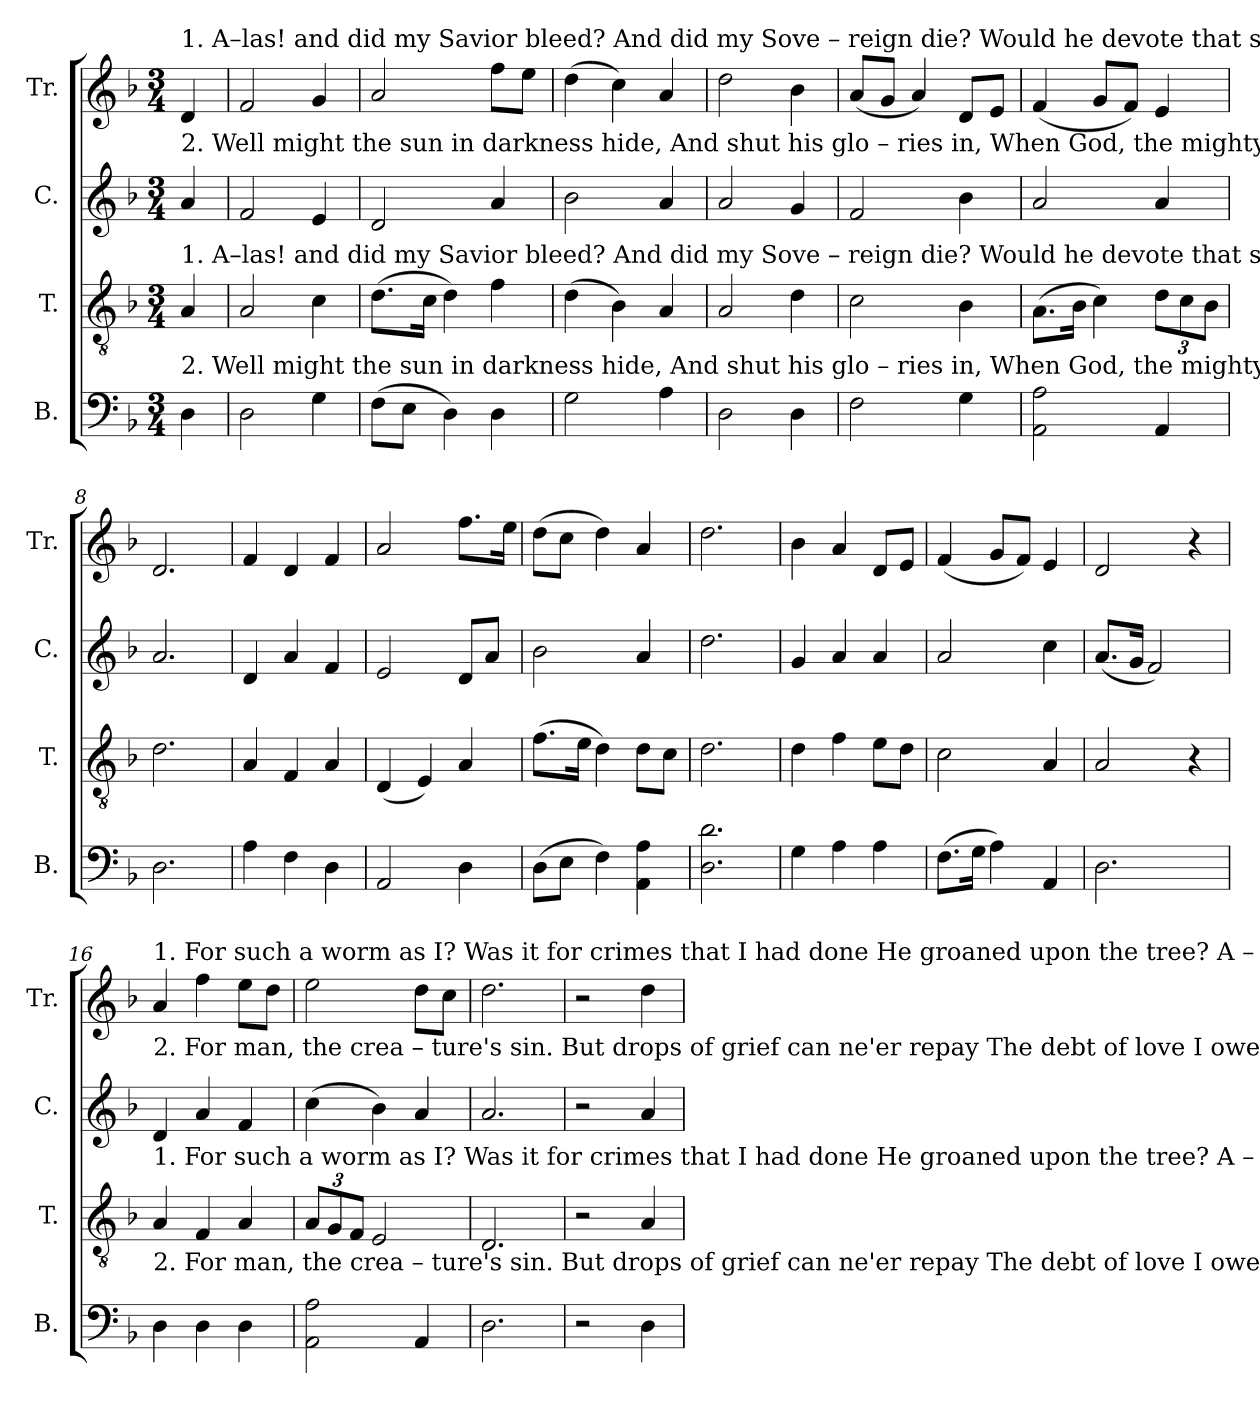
**kern	**kern	**kern	**kern
*part4	*part3	*part2	*part1
*staff4	*staff3	*staff2	*staff1
*I"B.	*I"T.	*I"C.	*I"Tr.
*I'B.	*I'T.	*I'C.	*I'Tr.
*clefF4	*clefGv2	*clefG2	*clefG2
*k[b-]	*k[b-]	*k[b-]	*k[b-]
*M3/4	*M3/4	*M3/4	*M3/4
*MM80	*MM80	*MM80	*MM80
=1	=1	=1	=1
!	!	!	!LO:TX:a:t=1. A–las!  and  did        my  Savior  bleed?  And  did      my      Sove    –    reign  die?  Would he devote  that      sa     –     cred  head  For  such  a   worm        as     I?
!	!	!	!LO:TX:b:t=2. Well might the sun   in  darkness  hide,  And  shut    his       glo       –     ries    in,   When God, the mighty    Ma   –      ker,   died  For  man, the crea  –  ture's  sin.
!	!LO:TX:a:t=1. A–las!  and  did        my  Savior  bleed?  And  did      my      Sove    –    reign  die?  Would he devote  that      sa     –     cred  head  For  such  a   worm        as     I?	!	!
!	!LO:TX:b:t=2. Well might the sun   in  darkness  hide,  And  shut    his       glo       –     ries    in,   When God, the mighty    Ma   –      ker,   died  For  man, the crea  –  ture's  sin.	!	!
4D!\	4A!/	4a!/	4d!/
=2	=2	=2	=2
2D!\	2A!/	2f!/	2f!/
4G!\	4c!\	4e!/	4g!/
=3	=3	=3	=3
(8F!\L	(8.d!\L	2d!/	2a!/
8E!\J	.	.	.
.	16c!\Jk	.	.
4D!\)	4d!\)	.	.
4D!\	4f!\	4a!/	8ff!\L
.	.	.	8ee!\J
=4	=4	=4	=4
2G!\	(4d!\	2b-!\	(4dd!\
.	4B-!\)	.	4cc!\)
4A!\	4A!/	4a!/	4a!/
=5	=5	=5	=5
2D!\	2A!/	2a!/	2dd!\
4D!\	4d!\	4g!/	4b-!\
=6	=6	=6	=6
2F!\	2c!\	2f!/	(8a!/L
.	.	.	8g!/J
.	.	.	4a!/)
4G!\	4B-!\	4b-!\	8d!/L
.	.	.	8e!/J
=7	=7	=7	=7
2AA!\ 2A!\	(8.A!\L	2a!/	(4f!/
.	16B-!\Jk	.	.
.	4c!\)	.	8g!/L
.	.	.	8f!/J)
*	*Xbrackettup	*	*
4AA!/	12d!\L	4a!/	4e!/
.	12c!\	.	.
.	12B-!\J	.	.
=8	=8	=8	=8
2.D!\	2.d!\	2.a!/	2.d!/
=9	=9	=9	=9
4A!\	4A!/	4d!/	4f!/
4F!\	4F!/	4a!/	4d!/
4D!\	4A!/	4f!/	4f!/
=10	=10	=10	=10
2AA!/	(4D!/	2e!/	2a!/
.	4E!/)	.	.
4D!\	4A!/	8d!/L	8.ff!\L
.	.	8a!/J	.
.	.	.	16ee!\Jk
=11	=11	=11	=11
(8D!\L	(8.f!\L	2b-!\	(8dd!\L
8E!\J	.	.	8cc!\J
.	16e!\Jk	.	.
4F!\)	4d!\)	.	4dd!\)
4AA!\ 4A!\	8d!\L	4a!/	4a!/
.	8c!\J	.	.
=12	=12	=12	=12
2.D!\ 2.d!\	2.d!\	2.dd!\	2.dd!\
=13	=13	=13	=13
4G!\	4d!\	4g!/	4b-!\
4A!\	4f!\	4a!/	4a!/
4A!\	8e!\L	4a!/	8d!/L
.	8d!\J	.	8e!/J
=14	=14	=14	=14
(8.F!\L	2c!\	2a!/	(4f!/
16G!\Jk	.	.	.
4A!\)	.	.	8g!/L
.	.	.	8f!/J)
4AA!/	4A!/	4cc!\	4e!/
=15	=15	=15	=15
2.D!\	2A!/	(8.a!/L	2d!/
.	.	16g!/Jk	.
.	.	2f!/)	.
.	4r	.	4r
!!LO:LB:g=z
=16	=16	=16	=16
!	!	!	!LO:TX:a:t=1. For such a   worm           as        I?           Was it for crimes that I had done  He groaned upon    the      tree?  A   –   ma    –   zing      pi     –   ty!       grace     unknown!  And
!	!	!	!LO:TX:b:t=2. For man, the crea   –    ture's    sin.         But drops of grief can ne'er repay  The debt of  love     I         owe;  Here,  Lord,       I         give       my   –  self         a  – way;   'Tis
!	!LO:TX:a:t=1. For such a   worm           as        I?           Was it for crimes that I had done  He groaned upon    the      tree?  A   –   ma    –   zing      pi     –   ty!       grace     unknown!  And	!	!
!	!LO:TX:b:t=2. For man, the crea   –    ture's    sin.         But drops of grief can ne'er repay  The debt of  love     I         owe;  Here,  Lord,       I         give       my   –  self         a  – way;   'Tis	!	!
4D!\	4A!/	4d!/	4a!/
4D!\	4F!/	4a!/	4ff!\
4D!\	4A!/	4f!/	8ee!\L
.	.	.	8dd!\J
=17	=17	=17	=17
2AA!\ 2A!\	12A!/L	(4cc!\	2ee!\
.	12G!/	.	.
.	12F!/J	.	.
.	2E!/	4b-!\)	.
4AA!/	.	4a!/	8dd!\L
.	.	.	8cc!\J
=18	=18	=18	=18
2.D!\	2.D!/	2.a!/	2.dd!\
=19	=19	=19	=19
2r	2r	2r	2r
4D!\	4A!/	4a!/	4dd!\
=	=	=	=
*-	*-	*-	*-
